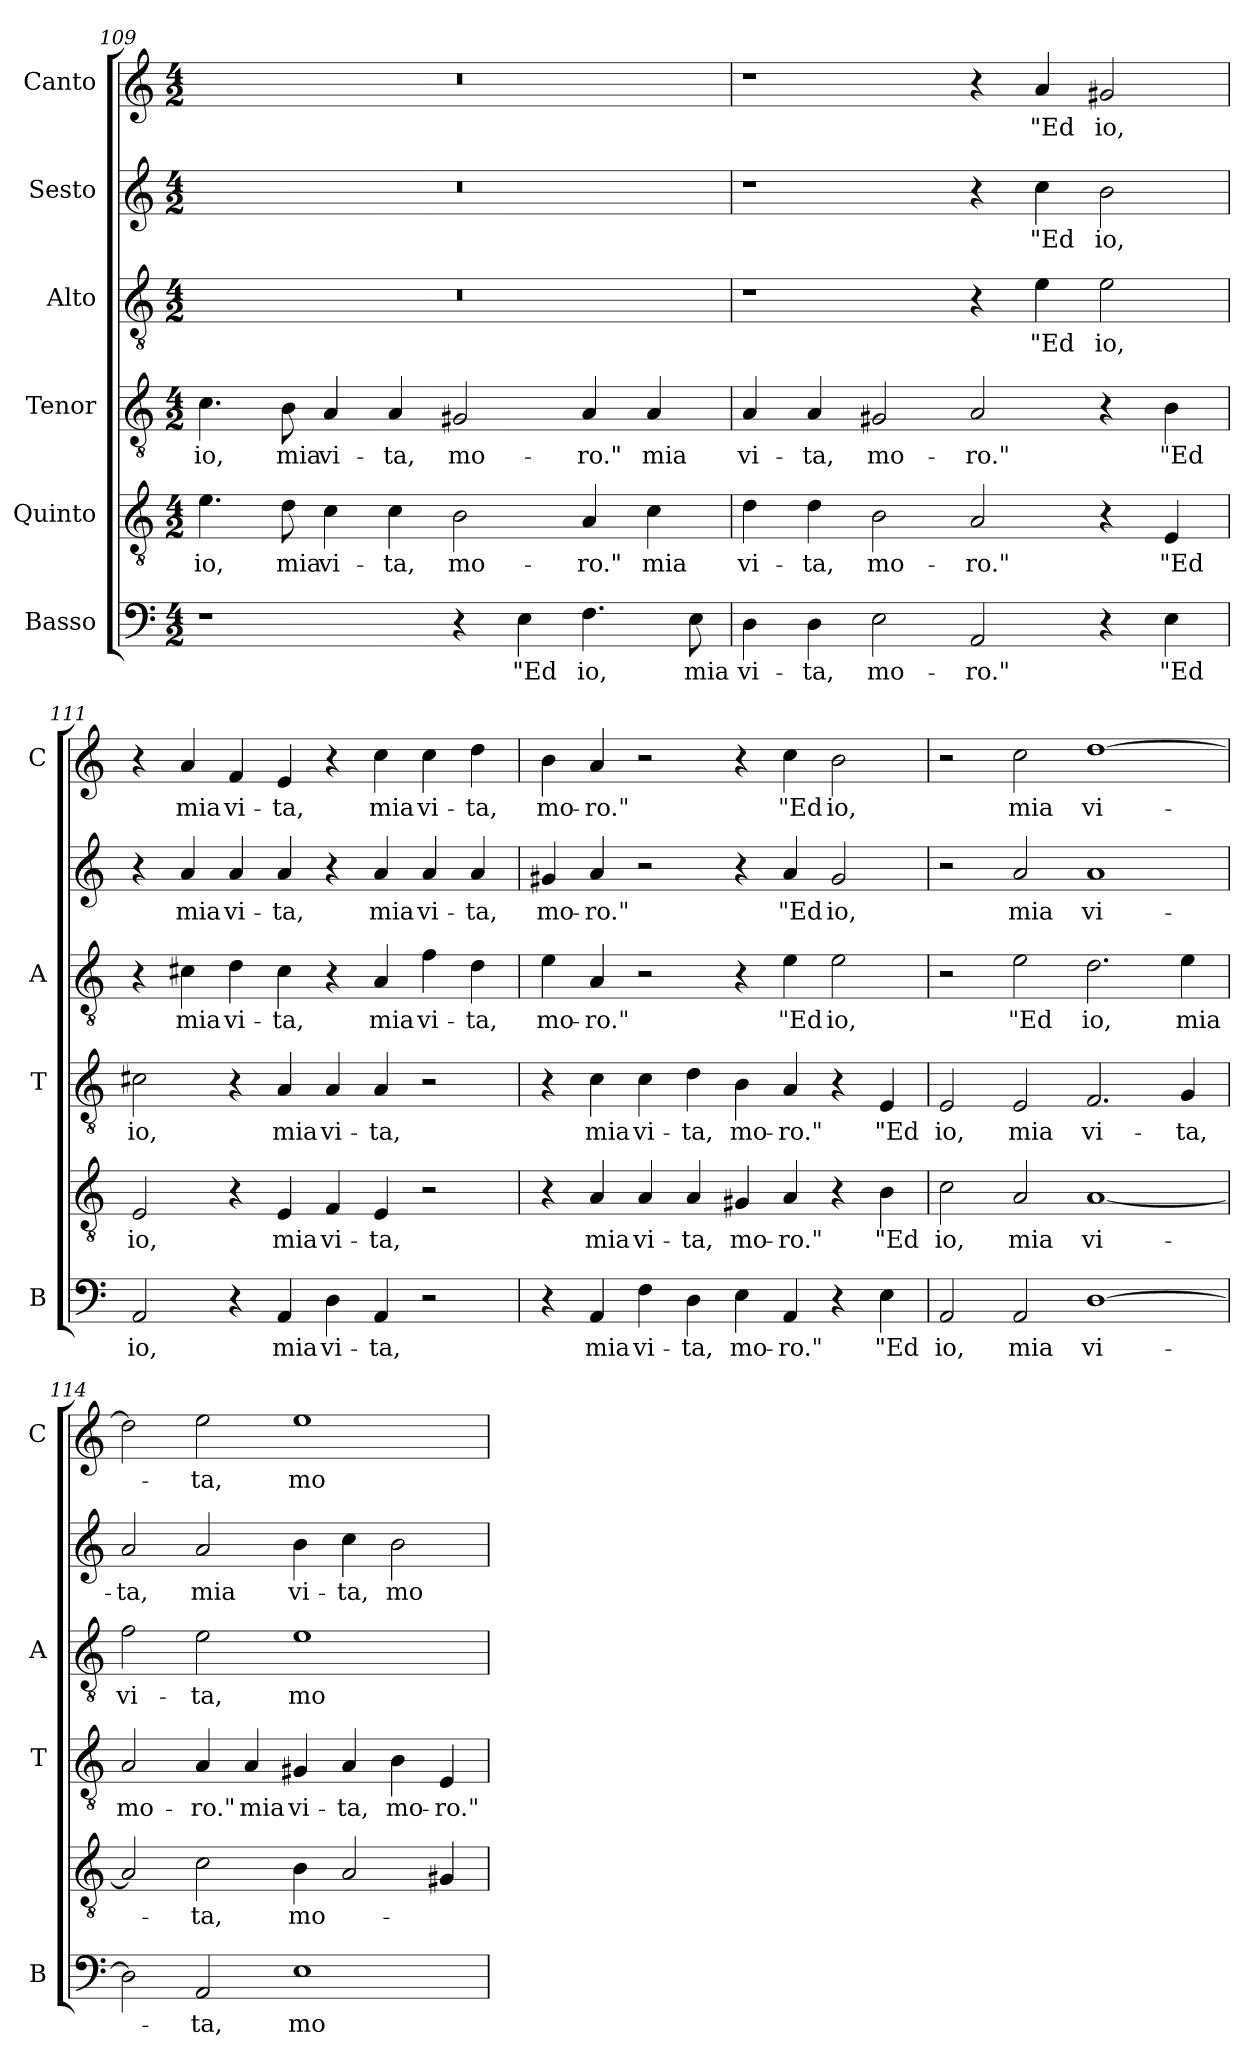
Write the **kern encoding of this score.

**kern	**text	**kern	**text	**kern	**text	**kern	**text	**kern	**text	**kern	**text
*part6	*part6	*part5	*part5	*part4	*part4	*part3	*part3	*part2	*part2	*part1	*part1
*staff6	*staff6	*staff5	*staff5	*staff4	*staff4	*staff3	*staff3	*staff2	*staff2	*staff1	*staff1
*I"Basso	*	*I"Quinto	*	*I"Tenor	*	*I"Alto	*	*I"Sesto	*	*I"Canto	*
*I'B	*	*	*	*I'T	*	*I'A	*	*	*	*I'C	*
*clefF4	*	*clefGv2	*	*clefGv2	*	*clefGv2	*	*clefG2	*	*clefG2	*
*k[]	*	*k[]	*	*k[]	*	*k[]	*	*k[]	*	*k[]	*
*C:	*	*C:	*	*C:	*	*C:	*	*C:	*	*C:	*
*M4/2	*	*M4/2	*	*M4/2	*	*M4/2	*	*M4/2	*	*M4/2	*
=109	=109	=109	=109	=109	=109	=109	=109	=109	=109	=109	=109
!	!	!	!LO:LY:b	!	!LO:LY:b	!	!	!	!	!	!
1r	.	4.e\	io,	4.c\	io,	0r	.	0r	.	0r	.
!	!	!	!LO:LY:b	!	!LO:LY:b	!	!	!	!	!	!
.	.	8d\	mia	8B\	mia	.	.	.	.	.	.
!	!	!	!LO:LY:b	!	!LO:LY:b	!	!	!	!	!	!
.	.	4c\	vi-	4A/	vi-	.	.	.	.	.	.
!	!	!	!LO:LY:b	!	!LO:LY:b	!	!	!	!	!	!
.	.	4c\	-ta,	4A/	-ta,	.	.	.	.	.	.
!	!	!	!LO:LY:b	!	!LO:LY:b	!	!	!	!	!	!
4r	.	2B\	mo-	2G#X/	mo-	.	.	.	.	.	.
!	!LO:LY:b	!	!	!	!	!	!	!	!	!	!
4E\	"Ed	.	.	.	.	.	.	.	.	.	.
!	!LO:LY:b	!	!LO:LY:b	!	!LO:LY:b	!	!	!	!	!	!
4.F\	io,	4A/	-ro."	4A/	-ro."	.	.	.	.	.	.
!	!	!	!LO:LY:b	!	!LO:LY:b	!	!	!	!	!	!
.	.	4c\	mia	4A/	mia	.	.	.	.	.	.
!	!LO:LY:b	!	!	!	!	!	!	!	!	!	!
8E\	mia	.	.	.	.	.	.	.	.	.	.
=110	=110	=110	=110	=110	=110	=110	=110	=110	=110	=110	=110
!	!LO:LY:b	!	!LO:LY:b	!	!LO:LY:b	!	!	!	!	!	!
4D\	vi-	4d\	vi-	4A/	vi-	1r	.	1r	.	1r	.
!	!LO:LY:b	!	!LO:LY:b	!	!LO:LY:b	!	!	!	!	!	!
4D\	-ta,	4d\	-ta,	4A/	-ta,	.	.	.	.	.	.
!	!LO:LY:b	!	!LO:LY:b	!	!LO:LY:b	!	!	!	!	!	!
2E\	mo-	2B\	mo-	2G#X/	mo-	.	.	.	.	.	.
!	!LO:LY:b	!	!LO:LY:b	!	!LO:LY:b	!	!	!	!	!	!
2AA/	-ro."	2A/	-ro."	2A/	-ro."	4r	.	4r	.	4r	.
!	!	!	!	!	!	!	!LO:LY:b	!	!LO:LY:b	!	!LO:LY:b
.	.	.	.	.	.	4e\	"Ed	4cc\	"Ed	4a/	"Ed
!	!	!	!	!	!	!	!LO:LY:b	!	!LO:LY:b	!	!LO:LY:b
4r	.	4r	.	4r	.	2e\	io,	2b\	io,	2g#X/	io,
!	!LO:LY:b	!	!LO:LY:b	!	!LO:LY:b	!	!	!	!	!	!
4E\	"Ed	4E/	"Ed	4B\	"Ed	.	.	.	.	.	.
!!LO:LB:g=z
=111	=111	=111	=111	=111	=111	=111	=111	=111	=111	=111	=111
!	!LO:LY:b	!	!LO:LY:b	!	!LO:LY:b	!	!	!	!	!	!
2AA/	io,	2E/	io,	2c#X\	io,	4r	.	4r	.	4r	.
!	!	!	!	!	!	!	!LO:LY:b	!	!LO:LY:b	!	!LO:LY:b
.	.	.	.	.	.	4c#X\	mia	4a/	mia	4a/	mia
!	!	!	!	!	!	!	!LO:LY:b	!	!LO:LY:b	!	!LO:LY:b
4r	.	4r	.	4r	.	4d\	vi-	4a/	vi-	4f/	vi-
!	!LO:LY:b	!	!LO:LY:b	!	!LO:LY:b	!	!LO:LY:b	!	!LO:LY:b	!	!LO:LY:b
4AA/	mia	4E/	mia	4A/	mia	4c#\	-ta,	4a/	-ta,	4e/	-ta,
!	!LO:LY:b	!	!LO:LY:b	!	!LO:LY:b	!	!	!	!	!	!
4D\	vi-	4F/	vi-	4A/	vi-	4r	.	4r	.	4r	.
!	!LO:LY:b	!	!LO:LY:b	!	!LO:LY:b	!	!LO:LY:b	!	!LO:LY:b	!	!LO:LY:b
4AA/	-ta,	4E/	-ta,	4A/	-ta,	4A/	mia	4a/	mia	4cc\	mia
!	!	!	!	!	!	!	!LO:LY:b	!	!LO:LY:b	!	!LO:LY:b
2r	.	2r	.	2r	.	4f\	vi-	4a/	vi-	4cc\	vi-
!	!	!	!	!	!	!	!LO:LY:b	!	!LO:LY:b	!	!LO:LY:b
.	.	.	.	.	.	4d\	-ta,	4a/	-ta,	4dd\	-ta,
=112	=112	=112	=112	=112	=112	=112	=112	=112	=112	=112	=112
!	!	!	!	!	!	!	!LO:LY:b	!	!LO:LY:b	!	!LO:LY:b
4r	.	4r	.	4r	.	4e\	mo-	4g#X/	mo-	4b\	mo-
!	!LO:LY:b	!	!LO:LY:b	!	!LO:LY:b	!	!LO:LY:b	!	!LO:LY:b	!	!LO:LY:b
4AA/	mia	4A/	mia	4c\	mia	4A/	-ro."	4a/	-ro."	4a/	-ro."
!	!LO:LY:b	!	!LO:LY:b	!	!LO:LY:b	!	!	!	!	!	!
4F\	vi-	4A/	vi-	4c\	vi-	2r	.	2r	.	2r	.
!	!LO:LY:b	!	!LO:LY:b	!	!LO:LY:b	!	!	!	!	!	!
4D\	-ta,	4A/	-ta,	4d\	-ta,	.	.	.	.	.	.
!	!LO:LY:b	!	!LO:LY:b	!	!LO:LY:b	!	!	!	!	!	!
4E\	mo-	4G#X/	mo-	4B\	mo-	4r	.	4r	.	4r	.
!	!LO:LY:b	!	!LO:LY:b	!	!LO:LY:b	!	!LO:LY:b	!	!LO:LY:b	!	!LO:LY:b
4AA/	-ro."	4A/	-ro."	4A/	-ro."	4e\	"Ed	4a/	"Ed	4cc\	"Ed
!	!	!	!	!	!	!	!LO:LY:b	!	!LO:LY:b	!	!LO:LY:b
4r	.	4r	.	4r	.	2e\	io,	2g#/	io,	2b\	io,
!	!LO:LY:b	!	!LO:LY:b	!	!LO:LY:b	!	!	!	!	!	!
4E\	"Ed	4B\	"Ed	4E/	"Ed	.	.	.	.	.	.
=113	=113	=113	=113	=113	=113	=113	=113	=113	=113	=113	=113
!	!LO:LY:b	!	!LO:LY:b	!	!LO:LY:b	!	!	!	!	!	!
2AA/	io,	2c\	io,	2E/	io,	2r	.	2r	.	2r	.
!	!LO:LY:b	!	!LO:LY:b	!	!LO:LY:b	!	!LO:LY:b	!	!LO:LY:b	!	!LO:LY:b
2AA/	mia	2A/	mia	2E/	mia	2e\	"Ed	2a/	mia	2cc\	mia
!	!LO:LY:b	!	!LO:LY:b	!	!LO:LY:b	!	!LO:LY:b	!	!LO:LY:b	!	!LO:LY:b
[1D	vi-	[1A	vi-	2.F/	vi-	2.d\	io,	1a	vi-	[1dd	vi-
!	!	!	!	!	!LO:LY:b	!	!LO:LY:b	!	!	!	!
.	.	.	.	4G/	-ta,	4e\	mia	.	.	.	.
=114	=114	=114	=114	=114	=114	=114	=114	=114	=114	=114	=114
!	!	!	!	!	!LO:LY:b	!	!LO:LY:b	!	!LO:LY:b	!	!
2D\]	.	2A/]	.	2A/	mo-	2f\	vi-	2a/	-ta,	2dd\]	.
!	!LO:LY:b	!	!LO:LY:b	!	!LO:LY:b	!	!LO:LY:b	!	!LO:LY:b	!	!LO:LY:b
2AA/	-ta,	2c\	-ta,	4A/	-ro."	2e\	-ta,	2a/	mia	2ee\	-ta,
!	!	!	!	!	!LO:LY:b	!	!	!	!	!	!
.	.	.	.	4A/	mia	.	.	.	.	.	.
!	!LO:LY:b	!	!LO:LY:b	!	!LO:LY:b	!	!LO:LY:b	!	!LO:LY:b	!	!LO:LY:b
1E	mo-	4B\	mo-	4G#X/	vi-	1e	mo-	4b\	vi-	1ee	mo-
!	!	!	!	!	!LO:LY:b	!	!	!	!LO:LY:b	!	!
.	.	2A/	.	4A/	-ta,	.	.	4cc\	-ta,	.	.
!	!	!	!	!	!LO:LY:b	!	!	!	!LO:LY:b	!	!
.	.	.	.	4B\	mo-	.	.	2b\	mo-	.	.
!	!	!	!	!	!LO:LY:b	!	!	!	!	!	!
.	.	4G#X/	.	4E/	-ro."	.	.	.	.	.	.
=	=	=	=	=	=	=	=	=	=	=	=
*-	*-	*-	*-	*-	*-	*-	*-	*-	*-	*-	*-
